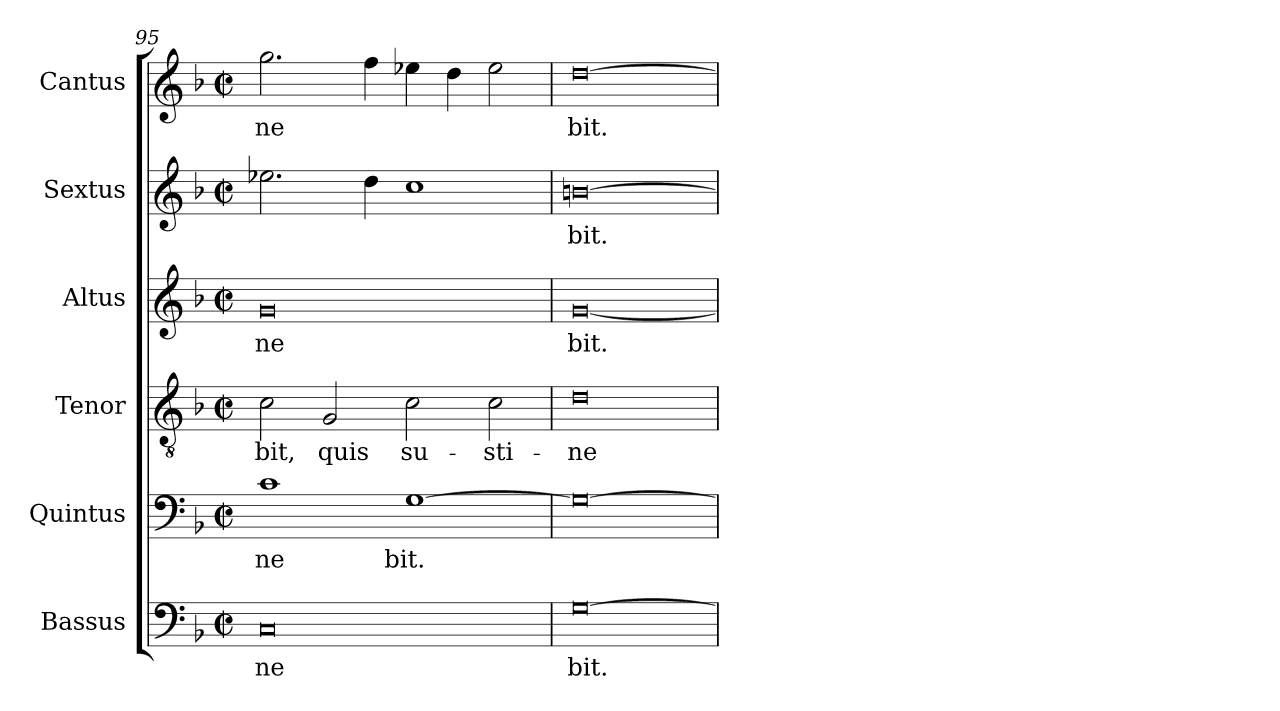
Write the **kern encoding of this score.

**kern	**text	**kern	**text	**kern	**text	**kern	**text	**kern	**text	**kern	**text
*part6	*part6	*part5	*part5	*part4	*part4	*part3	*part3	*part2	*part2	*part1	*part1
*staff6	*staff6	*staff5	*staff5	*staff4	*staff4	*staff3	*staff3	*staff2	*staff2	*staff1	*staff1
*I"Bassus	*	*I"Quintus	*	*I"Tenor	*	*I"Altus	*	*I"Sextus	*	*I"Cantus	*
*I'Bassus	*	*I'Quintus	*	*I'Tenor	*	*I'Altus	*	*I'Sextus	*	*I'Cantus	*
*clefF4	*	*clefF4	*	*clefGv2	*	*clefG2	*	*clefG2	*	*clefG2	*
*k[b-]	*	*k[b-]	*	*k[b-]	*	*k[b-]	*	*k[b-]	*	*k[b-]	*
*F:	*	*F:	*	*F:	*	*F:	*	*F:	*	*F:	*
*M2/2	*	*M2/2	*	*M2/2	*	*M2/2	*	*M2/2	*	*M2/2	*
*met(c|)	*	*met(c|)	*	*met(c|)	*	*met(c|)	*	*met(c|)	*	*met(c|)	*
=95	=95	=95	=95	=95	=95	=95	=95	=95	=95	=95	=95
!	!LO:LY:b:cj	!	!LO:LY:b:cj	!	!LO:LY:b:cj	!	!LO:LY:b:cj	!	!	!	!LO:LY:b:cj
0C	ne	1c	ne	2c\	-bit,	0g	ne	2.ee-\	.	2.gg\	ne
!	!	!	!	!	!LO:LY:b:cj	!	!	!	!	!	!
.	.	.	.	2G/	quis	.	.	.	.	.	.
.	.	.	.	.	.	.	.	4dd\	.	4ff\	.
!	!	!	!LO:LY:b:cj	!	!LO:LY:b:cj	!	!	!	!	!	!
.	.	[>1G	bit.	2c\	su-	.	.	1cc	.	4ee-X\	.
.	.	.	.	.	.	.	.	.	.	4dd\	.
!	!	!	!	!	!LO:LY:b:cj	!	!	!	!	!	!
.	.	.	.	2c\	-sti-	.	.	.	.	2ee-\	.
=96	=96	=96	=96	=96	=96	=96	=96	=96	=96	=96	=96
!	!LO:LY:b:cj	!	!	!	!LO:LY:b:cj	!	!LO:LY:b:cj	!	!LO:LY:b:cj	!	!LO:LY:b:cj
[>0G	bit.	0G_>	.	0d	-ne-	[<0g	bit.	[>0bn	bit.	[>0dd	bit.
=	=	=	=	=	=	=	=	=	=	=	=
*-	*-	*-	*-	*-	*-	*-	*-	*-	*-	*-	*-
